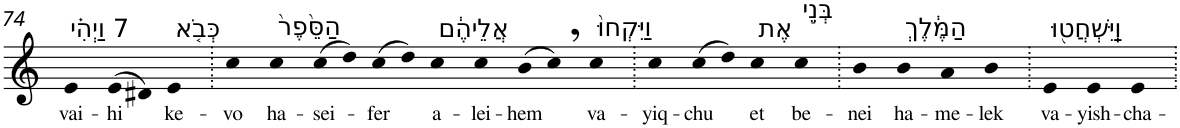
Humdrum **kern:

**kern	**text
*part1	*part1
*staff1	*staff1
*I"Piano	*
*I'Pno	*
!!LO:PB:g=z
*clefG2	*
*k[]	*
=74	=74
!LO:TX:a:t=7 וַיְהִ֗י	!
!	!LO:LY:b
4e	vai-
!	!LO:LY:b
(>8e	-hi
8d#X)	.
!LO:TX:a:t=כְּבֹ֤א	!
!	!LO:LY:b
4e	ke-
=75.	=75.
!	!LO:LY:b
4cc	-vo
!LO:TX:a:t=הַסֵּ֙פֶר֙	!
!	!LO:LY:b
4cc	ha-
!	!LO:LY:b
(>8cc	-sei-
8dd)	.
!	!LO:LY:b
(>8cc	-fer
8dd)	.
!LO:TX:a:t=אֲלֵיהֶ֔ם	!
!	!LO:LY:b
4cc	a-
!	!LO:LY:b
4cc	-lei-
!	!LO:LY:b
(>8b	-hem
8cc,)	.
!LO:TX:a:t=וַיִּקְחוּ֙	!
!	!LO:LY:b
4cc	va-
=76.	=76.
!	!LO:LY:b
4cc	-yiq-
!	!LO:LY:b
(>8cc	-chu
8dd)	.
!LO:TX:a:t=אֶת	!
!	!LO:LY:b
4cc	et
!LO:TX:a:t=בְּנֵ֣י	!
!	!LO:LY:b
4cc	be-
=77.	=77.
!	!LO:LY:b
4b	-nei
!LO:TX:a:t=הַמֶּ֔לֶךְ	!
!	!LO:LY:b
4b	ha-
!	!LO:LY:b
4a	-me-
!	!LO:LY:b
4b	-lek
=78.	=78.
!LO:TX:a:t=וַֽיִּשְׁחֲט֖וּ	!
!	!LO:LY:b
4e	va-
!	!LO:LY:b
4e	-yish-
!	!LO:LY:b
4e	-cha-
=.	=.
*-	*-
